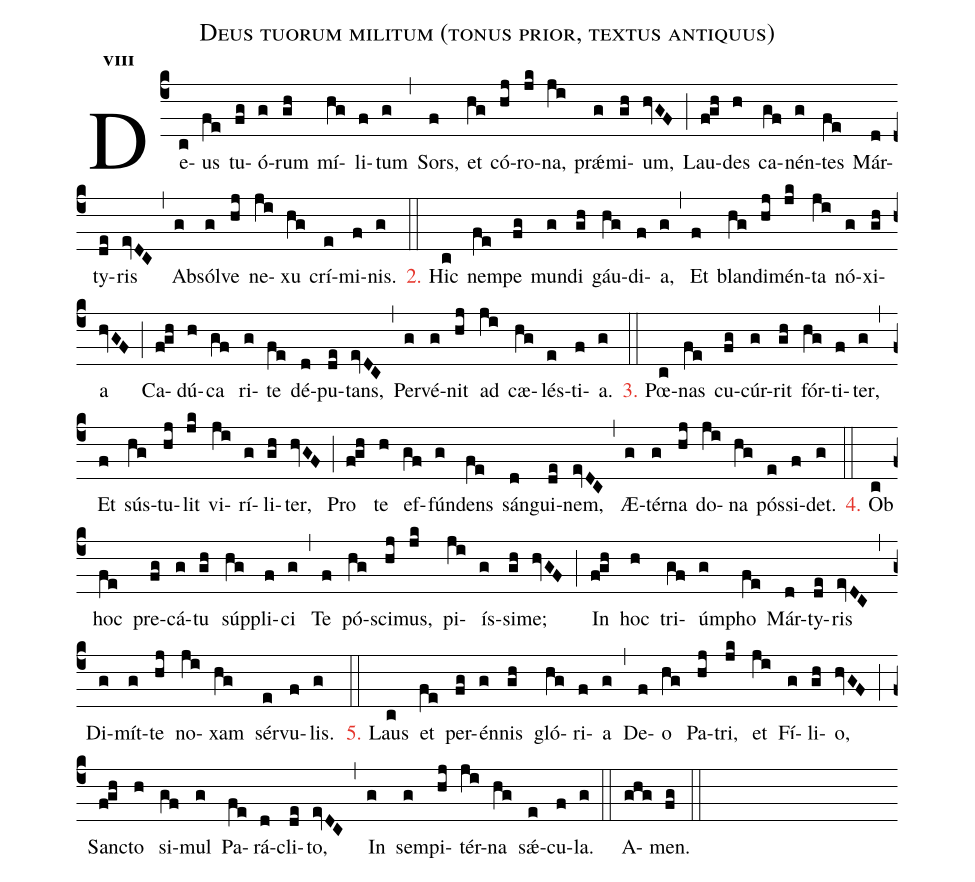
name:Deus tuorum militum (tonus prior, textus antiquus);
office-part:hy;
mode:8;
%%
initial-style: 1;
name: Deus tuorum militum;
mode: 3;
office-part: Antiphona;
annotation: Ant.;
annotation: iii;
nabc-lines: 1;
%%
(c4) De(c)us(fe) tu(fg)ó(g)rum(gh) mí(hg)li(f)tum(g) (,)
Sors,(f) et(hg) có(hj)ro(jk)na,(ji) prǽ(g)mi(gh)um,(hvGF) (;)
Lau(fgh)des(h) ca(gf)nén(g)tes(fe) Már(d)ty(de)ris(evDC) (,)
Ab(g)sól(g)ve(hj) ne(ji)xu(hg) crí(e)mi(f)nis.(g) (::)

<c>2.</c> Hic(c) nem(fe)pe(fg) mun(g)di(gh) gáu(hg)di(f)a,(g) (,)
Et(f) blan(hg)di(hj)mén(jk)ta(ji) nó(g)xi(gh)a(hvGF) (;)
Ca(fgh)dú(h)ca(gf) ri(g)te(fe) dé(d)pu(de)tans,(evDC) (,)
Per(g)vé(g)nit(hj) ad(ji) cæ(hg)lés(e)ti(f)a.(g)  (::)

<c>3.</c> Pœ(c)nas(fe) cu(fg)cúr(g)rit(gh) fór(hg)ti(f)ter,(g) (,)
Et(f) sús(hg)tu(hj)lit(jk) vi(ji)rí(g)li(gh)ter,(hvGF) (;)
Pro(fgh) te(h) ef(gf)fún(g)dens(fe) sán(d)gui(de)nem,(evDC) (,)
Æ(g)tér(g)na(hj) do(ji)na(hg) pós(e)si(f)det.(g) (::)

<c>4.</c> Ob(c) hoc(fe) pre(fg)cá(g)tu(gh) súp(hg)pli(f)ci(g) (,)
Te(f) pó(hg)sci(hj)mus,(jk) pi(ji)ís(g)si(gh)me;(hvGF) (;)
In(fgh) hoc(h) tri(gf)úm(g)pho(fe) Már(d)ty(de)ris(evDC) (,)
Di(g)mít(g)te(hj) no(ji)xam(hg) sér(e)vu(f)lis.(g) (::)

<c>5.</c> Laus(c) et(fe) per(fg)én(g)nis(gh) gló(hg)ri(f)a(g) (,)
De(f)o(hg) Pa(hj)tri,(jk) et(ji) Fí(g)li(gh)o,(hvGF) (;)
Sanc(fgh)to(h) si(gf)mul(g) Pa(fe)rá(d)cli(de)to,(evDC) (,)
In(g) sem(g)pi(hj)tér(ji)na(hg) sǽ(e)cu(f)la.(g) (::)
A(ghg)men.(fg) (::)
